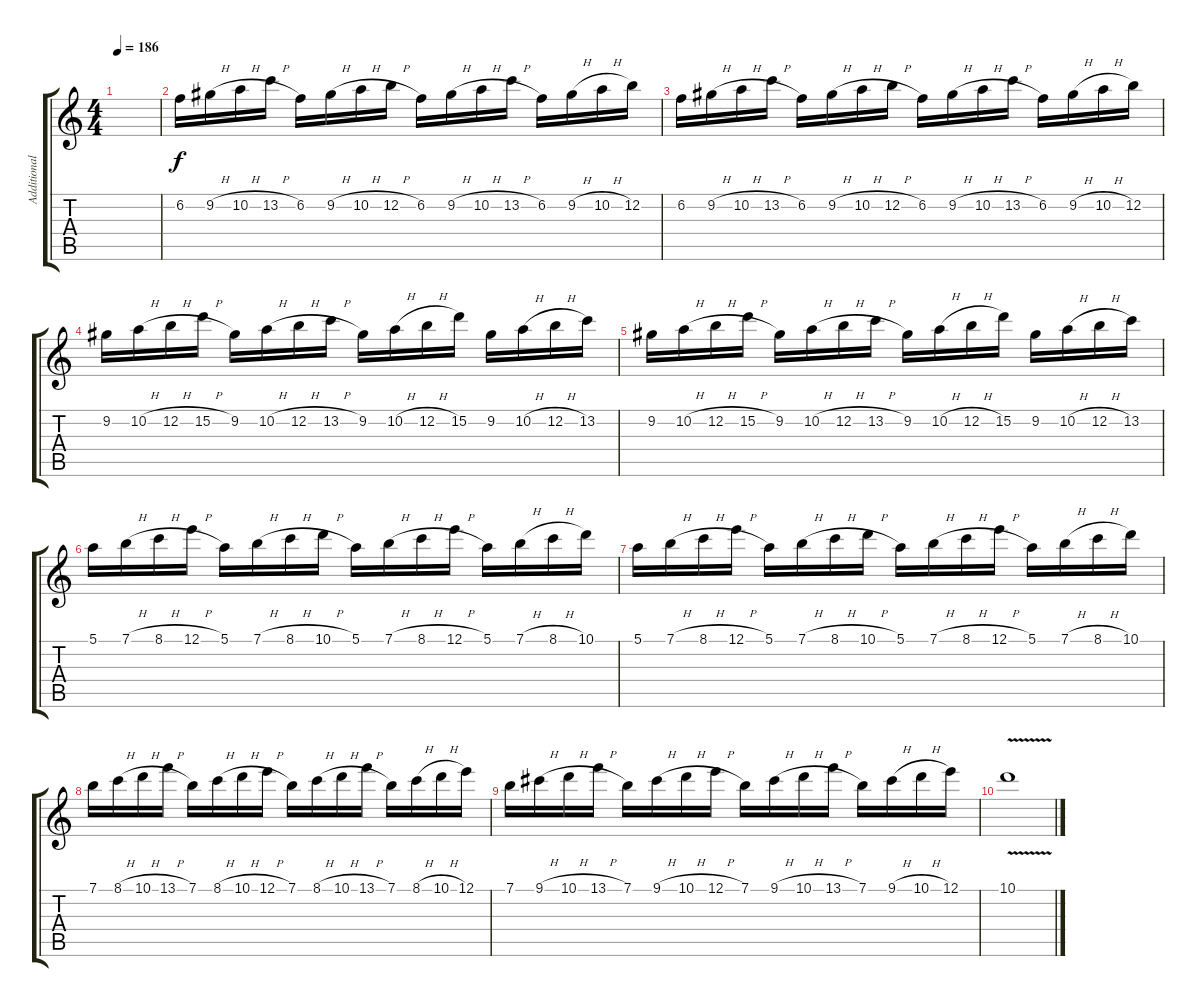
\track ("Additional guitar" "Additional") {instrument overdrivenguitar}
\staff {score tabs}
\tuning (E4 B3 G3 D3 A2 E2) {hide}
\ts (4 4)
\tempo 186
\clef g2
\ks c
|
6.2.16 9.2{h}.16 10.2{h}.16 13.2{h}.16 6.2.16 9.2{h}.16 10.2{h}.16 12.2{h}.16 6.2.16 9.2{h}.16 10.2{h}.16 13.2{h}.16 6.2.16 9.2{h}.16 10.2{h}.16 12.2.16 |
6.2.16 9.2{h}.16 10.2{h}.16 13.2{h}.16 6.2.16 9.2{h}.16 10.2{h}.16 12.2{h}.16 6.2.16 9.2{h}.16 10.2{h}.16 13.2{h}.16 6.2.16 9.2{h}.16 10.2{h}.16 12.2.16 |
9.2.16 10.2{h}.16 12.2{h}.16 15.2{h}.16 9.2.16 10.2{h}.16 12.2{h}.16 13.2{h}.16 9.2.16 10.2{h}.16 12.2{h}.16 15.2.16 9.2.16 10.2{h}.16 12.2{h}.16 13.2.16 |
9.2.16 10.2{h}.16 12.2{h}.16 15.2{h}.16 9.2.16 10.2{h}.16 12.2{h}.16 13.2{h}.16 9.2.16 10.2{h}.16 12.2{h}.16 15.2.16 9.2.16 10.2{h}.16 12.2{h}.16 13.2.16 |
5.1.16 7.1{h}.16 8.1{h}.16 12.1{h}.16 5.1.16 7.1{h}.16 8.1{h}.16 10.1{h}.16 5.1.16 7.1{h}.16 8.1{h}.16 12.1{h}.16 5.1.16 7.1{h}.16 8.1{h}.16 10.1.16 |
5.1.16 7.1{h}.16 8.1{h}.16 12.1{h}.16 5.1.16 7.1{h}.16 8.1{h}.16 10.1{h}.16 5.1.16 7.1{h}.16 8.1{h}.16 12.1{h}.16 5.1.16 7.1{h}.16 8.1{h}.16 10.1.16 |
7.1.16 8.1{h}.16 10.1{h}.16 13.1{h}.16 7.1.16 8.1{h}.16 10.1{h}.16 12.1{h}.16 7.1.16 8.1{h}.16 10.1{h}.16 13.1{h}.16 7.1.16 8.1{h}.16 10.1{h}.16 12.1.16 |
7.1.16 9.1{h}.16 10.1{h}.16 13.1{h}.16 7.1.16 9.1{h}.16 10.1{h}.16 12.1{h}.16 7.1.16 9.1{h}.16 10.1{h}.16 13.1{h}.16 7.1.16 9.1{h}.16 10.1{h}.16 12.1.16 |
10.1{v}.1
